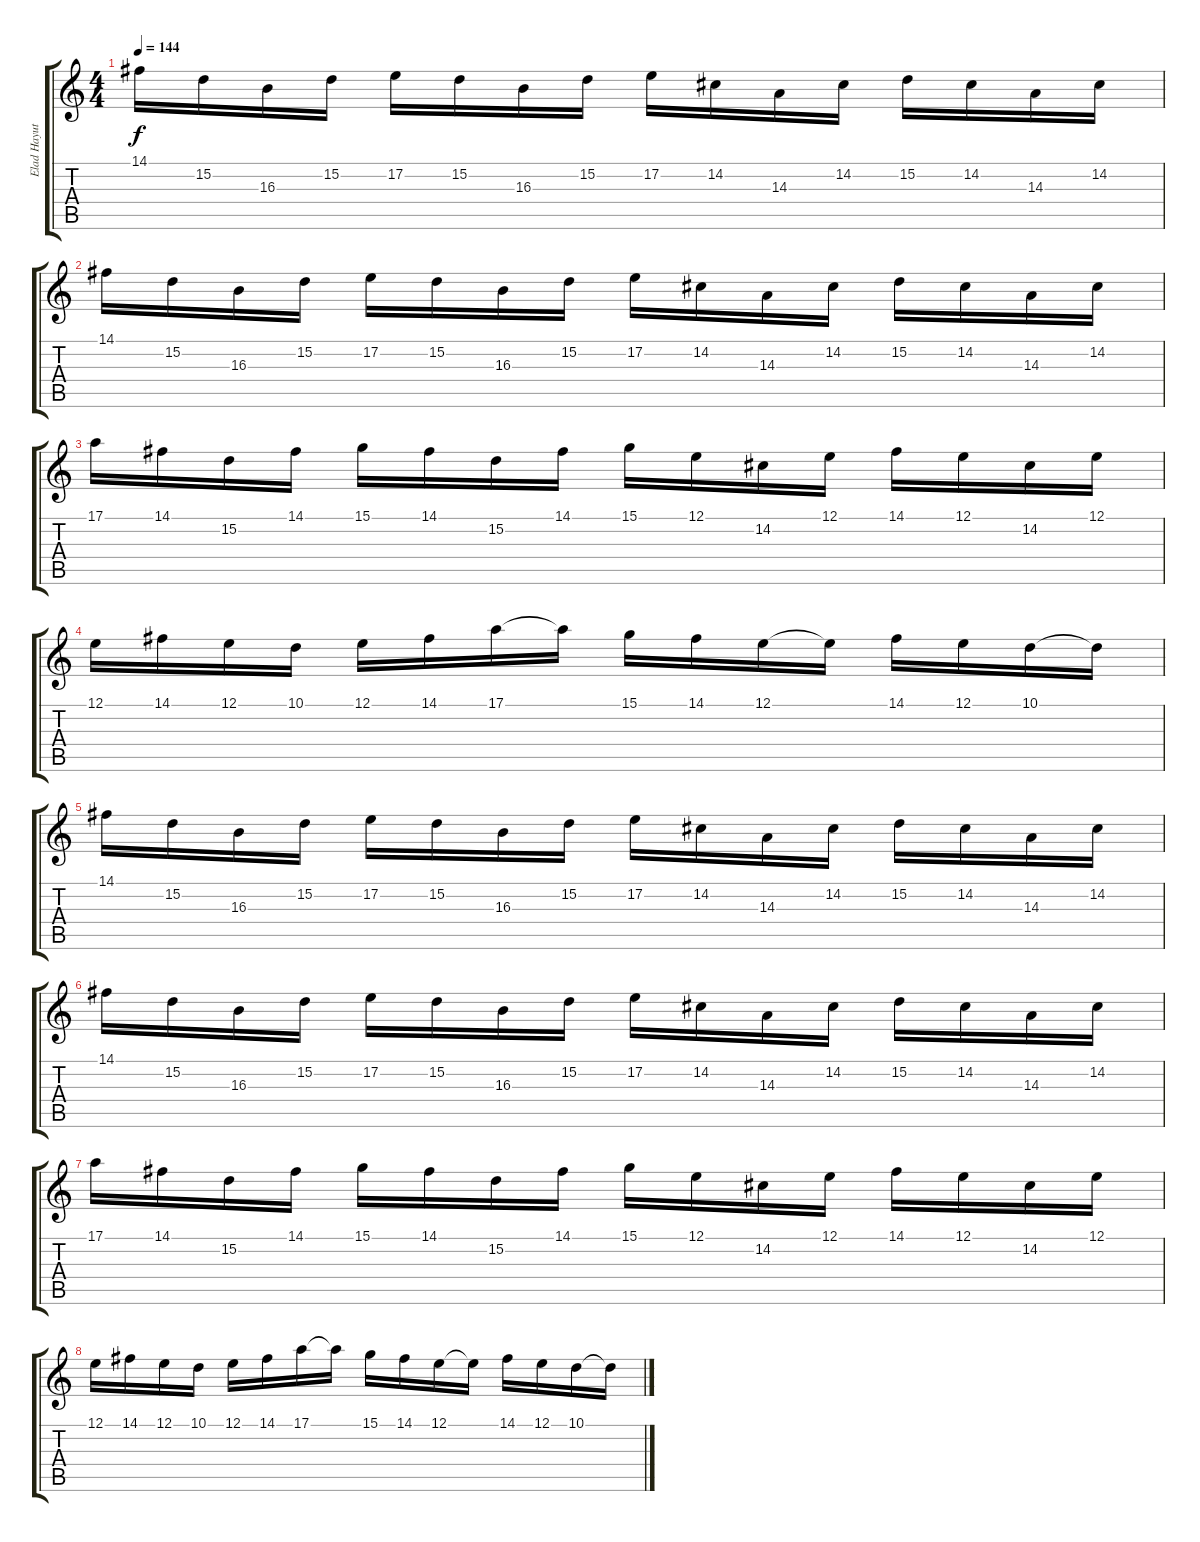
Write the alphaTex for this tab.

\track ("Elad Hayut" "Elad Hayut") {instrument harpsichord}
\staff {score tabs}
\tuning (E4 B3 G3 D3 A2 E2) {hide}
\ts (4 4)
\tempo 144
\clef g2
\ks c
14.1.16{dy f} 15.2.16 16.3.16 15.2.16 17.2.16 15.2.16 16.3.16 15.2.16 17.2.16 14.2.16 14.3.16 14.2.16 15.2.16 14.2.16 14.3.16 14.2.16 |
14.1.16 15.2.16 16.3.16 15.2.16 17.2.16 15.2.16 16.3.16 15.2.16 17.2.16 14.2.16 14.3.16 14.2.16 15.2.16 14.2.16 14.3.16 14.2.16 |
17.1.16 14.1.16 15.2.16 14.1.16 15.1.16 14.1.16 15.2.16 14.1.16 15.1.16 12.1.16 14.2.16 12.1.16 14.1.16 12.1.16 14.2.16 12.1.16 |
12.1.16 14.1.16 12.1.16 10.1.16 12.1.16 14.1.16 17.1.16 17.1{t}.16 15.1.16 14.1.16 12.1.16 12.1{t}.16 14.1.16 12.1.16 10.1.16 10.1{t}.16 |
14.1.16 15.2.16 16.3.16 15.2.16 17.2.16 15.2.16 16.3.16 15.2.16 17.2.16 14.2.16 14.3.16 14.2.16 15.2.16 14.2.16 14.3.16 14.2.16 |
14.1.16 15.2.16 16.3.16 15.2.16 17.2.16 15.2.16 16.3.16 15.2.16 17.2.16 14.2.16 14.3.16 14.2.16 15.2.16 14.2.16 14.3.16 14.2.16 |
17.1.16 14.1.16 15.2.16 14.1.16 15.1.16 14.1.16 15.2.16 14.1.16 15.1.16 12.1.16 14.2.16 12.1.16 14.1.16 12.1.16 14.2.16 12.1.16 |
12.1.16 14.1.16 12.1.16 10.1.16 12.1.16 14.1.16 17.1.16 17.1{t}.16 15.1.16 14.1.16 12.1.16 12.1{t}.16 14.1.16 12.1.16 10.1.16 10.1{t}.16
